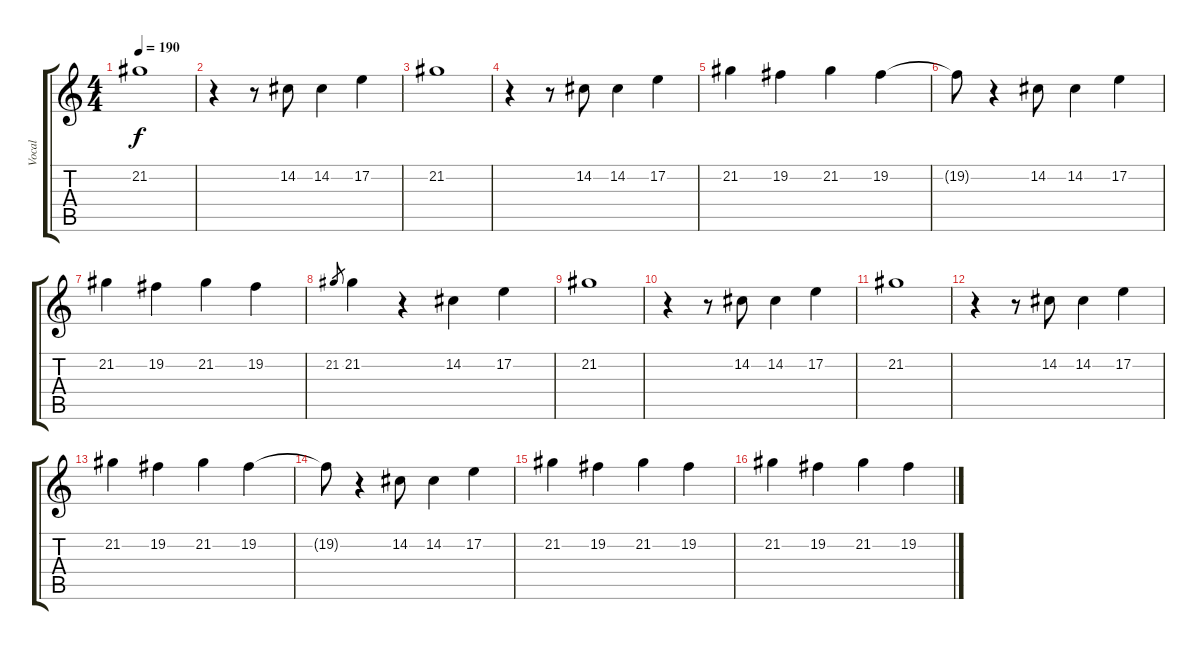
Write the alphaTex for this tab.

\track ("Vocal" "Vocal") {instrument bassoon}
\staff {score tabs}
\tuning (E4 B3 G3 D3 A2 E2) {hide}
\ts (4 4)
\tempo 190
\clef g2
\ks c
21.2.1{dy f} |
r.4 r.8 14.2.8 14.2.4 17.2.4 |
21.2.1 |
r.4 r.8 14.2.8 14.2.4 17.2.4 |
21.2.4 19.2.4 21.2.4 19.2.4 |
19.2{t}.8 r.4 14.2.8 14.2.4 17.2.4 |
21.2.4 19.2.4 21.2.4 19.2.4 |
21.2.8{gr} 21.2.4 r.4 14.2.4 17.2.4 |
21.2.1 |
r.4 r.8 14.2.8 14.2.4 17.2.4 |
21.2.1 |
r.4 r.8 14.2.8 14.2.4 17.2.4 |
21.2.4 19.2.4 21.2.4 19.2.4 |
19.2{t}.8 r.4 14.2.8 14.2.4 17.2.4 |
21.2.4 19.2.4 21.2.4 19.2.4 |
21.2.4 19.2.4 21.2.4 19.2{sl}.4
